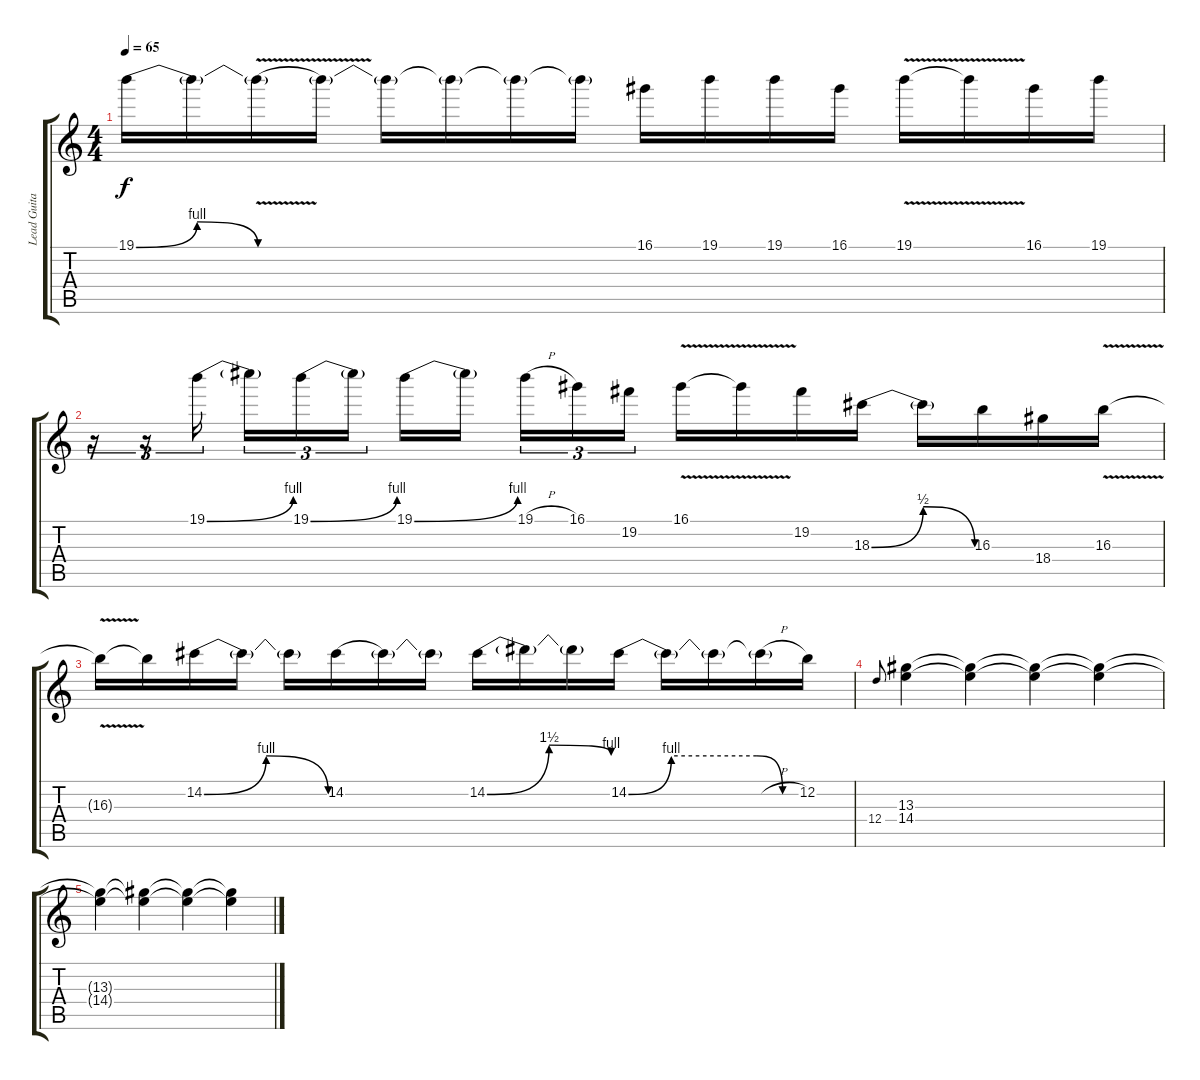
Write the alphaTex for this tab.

\track ("Lead Guitar" "Lead Guita") {instrument overdrivenguitar}
\staff {score tabs}
\tuning (E4 B3 G3 D3 A2 E2) {hide}
\ts (4 4)
\tempo 65
\clef g2
\ks c
19.1{be (bendrelease 0 0 15 4 45 4 60 0)}.16{dy f} 19.1{t}.16 19.1{be (hold 0 0 60 0) v t}.16 19.1{t}.16 19.1{t}.16 19.1{t}.16 19.1{t}.16 19.1{t}.16 16.1.16 19.1.16 19.1.16 16.1.16 19.1{v}.16 19.1{t}.16 16.1.16 19.1.16 |
r.16{tu (3 2) volume 14} r.16{tu (3 2)} 19.1{be (bend 0 0 60 4)}.16{tu (3 2) beam splitsecondary} 19.1{t}.16{tu (3 2)} 19.1{be (bend 0 0 60 4)}.16{tu (3 2)} 19.1{t}.16{tu (3 2)} 19.1{be (bend 0 0 60 4)}.16 19.1{t}.16{beam splitsecondary} 19.1{h}.16{tu (3 2)} 16.1.16{tu (3 2)} 19.2.16{tu (3 2)} 16.1{v}.16 16.1{t}.16 19.2.16 18.3{be (bendrelease 0 0 15 2 45 2 60 0)}.16 18.3{t}.16 16.3.16 18.4.16 16.3{v}.16 |
16.3{t}.16{volume 12} 16.3{t}.16 14.2{be (bendrelease 0 0 15 4 45 4 60 0)}.16 14.2{t}.16 14.2{t}.16 14.2{be (hold 0 0 60 0)}.16 14.2{t}.16 14.2{t}.16 14.2{be (bendrelease 0 0 5 6 50 6 60 4)}.16 14.2{t}.16 14.2{t}.16 14.2{be (custom 0 0 15 4 45 4 54 0 60 0)}.16 14.2{t}.16 14.2{t}.16 14.2{h t}.16 12.2.16 |
12.4.8{gr onbeat} (13.3 14.4).4 (13.3{t} 14.4{t}).4 (13.3{t} 14.4{t}).4 (13.3{t} 14.4{t}).4 |
(13.3{t} 14.4{t}).4 (13.3{t} 14.4{t}).4 (13.3{t} 14.4{t}).4 (13.3{t} 14.4{t}).4
